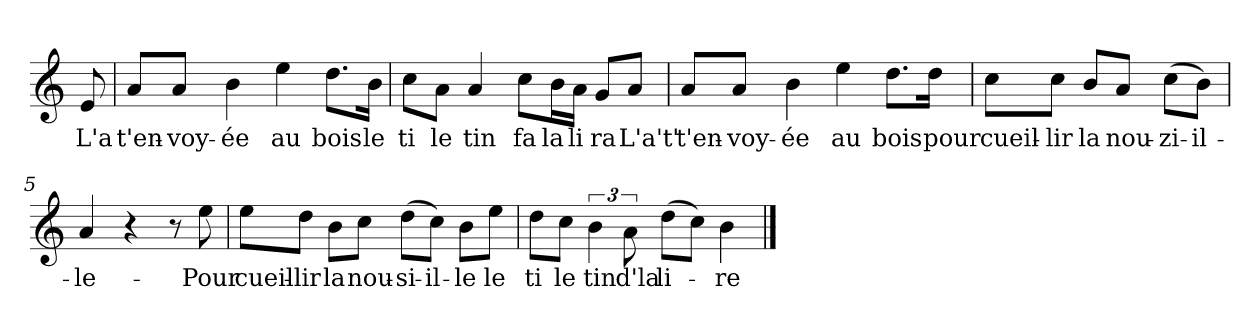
**kern	**text
*part1	*part1
*staff1	*staff1
*clefG2	*
*k[]	*
*C:	*
=	=
!	!LO:LY:b
8e/	L'a
=1	=1
!	!LO:LY:b
8a/L	t'en-
!	!LO:LY:b
8a/J	-voy-
!	!LO:LY:b
4b\	-ée
!	!LO:LY:b
4ee\	au
!	!LO:LY:b
8.dd\L	bois
!	!LO:LY:b
16b\Jk	le
=2	=2
!	!LO:LY:b
8cc\L	ti
!	!LO:LY:b
8a\J	le
!	!LO:LY:b
4a/	tin
!	!LO:LY:b
8cc\L	fa
!	!LO:LY:b
16b\L	la
!	!LO:LY:b
16a\JJ	li
!	!LO:LY:b
8g/L	ra
!	!LO:LY:b
8a/J	L'a't'
=3	=3
!	!LO:LY:b
8a/L	t'en-
!	!LO:LY:b
8a/J	-voy-
!	!LO:LY:b
4b\	-ée
!	!LO:LY:b
4ee\	au
!	!LO:LY:b
8.dd\L	bois
!	!LO:LY:b
16dd\Jk	pour
!!LO:LB:g=z
=4	=4
!	!LO:LY:b
8cc\L	cueil-
!	!LO:LY:b
8cc\J	-lir
!	!LO:LY:b
8b/L	la
!	!LO:LY:b
8a/J	nou-
!	!LO:LY:b
(>8cc\L	-zi-
!	!LO:LY:b
8b\J)	-il-
=5	=5
!	!LO:LY:b
4a/	-le-
4r	.
8r	.
!	!LO:LY:b
8ee\	-Pour
=6	=6
!	!LO:LY:b
8ee\L	cueil-
!	!LO:LY:b
8dd\J	-lir
!	!LO:LY:b
8b\L	la
!	!LO:LY:b
8cc\J	nou-
!	!LO:LY:b
(>8dd\L	-si-
!	!LO:LY:b
8cc\J)	-il-
!	!LO:LY:b
8b\L	-le
!	!LO:LY:b
8ee\J	le
=7	=7
!	!LO:LY:b
8dd\L	ti
!	!LO:LY:b
8cc\J	le
!	!LO:LY:b
6b\	tin
!	!LO:LY:b
12a\	d'la
!	!LO:LY:b
(>8dd\L	li-
8cc\J)	.
!	!LO:LY:b
4b\	-re
==	==
*-	*-
